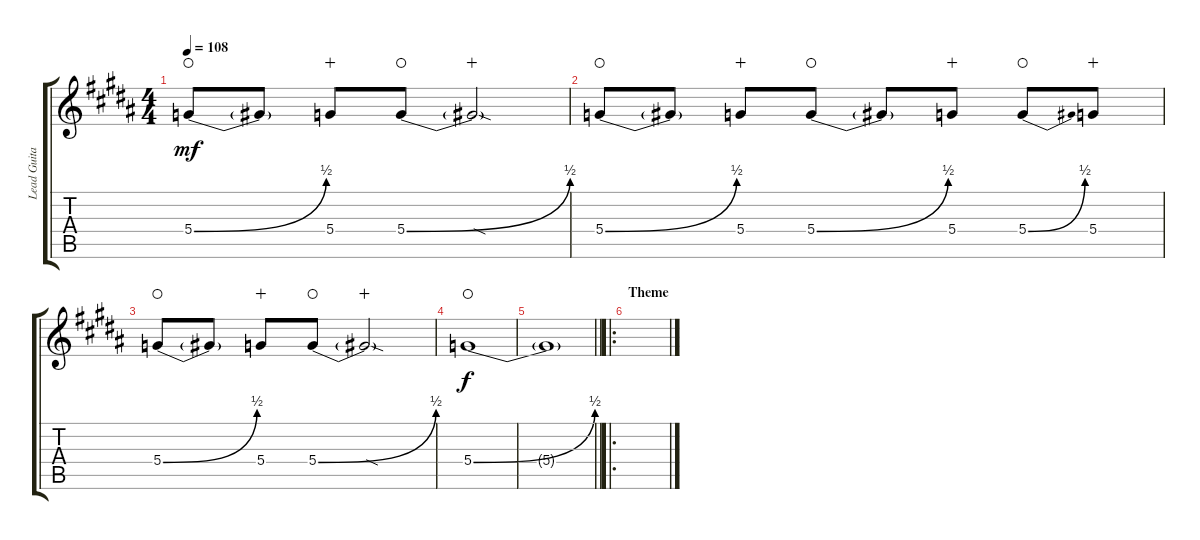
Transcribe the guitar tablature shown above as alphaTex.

\track ("Lead Guitar Harmony" "Lead Guita") {instrument distortionguitar}
\staff {score tabs}
\tuning (E4 B3 G3 D3 A2 E2) {hide}
\ts (4 4)
\tempo 108
\clef g2
\ks g#minor
5.4{be (bend 0 0 60 2)}.8{dy mf waho} 5.4{t}.8 5.4.8{wahc} 5.4{be (bend 0 0 60 2)}.8{waho} 5.4{sod t}.2{wahc} |
5.4{be (bend 0 0 60 2)}.8{waho} 5.4{t}.8 5.4.8{wahc} 5.4{be (bend 0 0 60 2)}.8{waho} 5.4{t}.8 5.4.8{wahc} 5.4{be (bend 0 0 60 2)}.8{waho} 5.4.8{wahc} |
5.4{be (bend 0 0 60 2)}.8{waho} 5.4{t}.8 5.4.8{wahc} 5.4{be (bend 0 0 60 2)}.8{waho} 5.4{sod t}.2{wahc} |
5.4{be (bend 0 0 60 2)}.1{dy f volume 0 waho} |
\barLineRight lightlight
5.4{t}.1 |
\ro
\section ("" "Theme")
